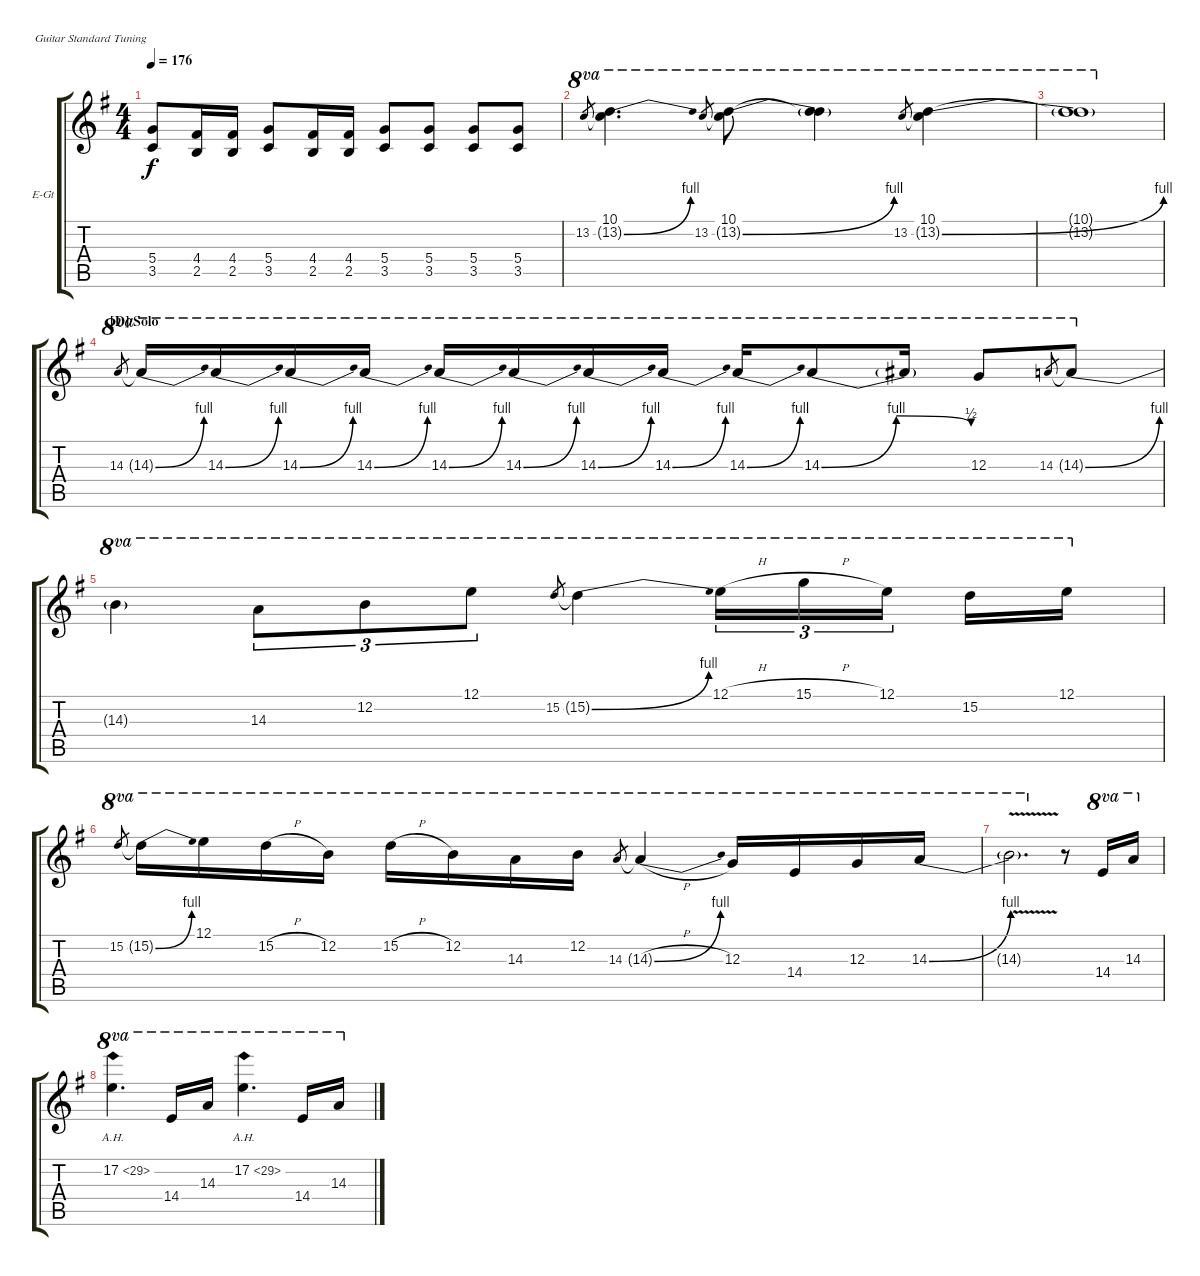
\bracketExtendMode groupsimilarinstruments
\firstSystemTrackNameOrientation horizontal
\otherSystemsTrackNameOrientation horizontal
\track ("Guitar" "E-Gt") {instrument distortionguitar}
\staff {score tabs}
\tuning (E4 B3 G3 D3 A2 E2)
\ts (4 4)
\tempo 176
\clef g2
\scale
1.05549
\ks g
(5.4 3.5).8{dy f} (4.4 2.5).16 (4.4 2.5).16 (5.4 3.5).8 (4.4 2.5).16 (4.4 2.5).16 (5.4 3.5).8 (5.4 3.5).8 (5.4 3.5).8 (5.4 3.5).8 |
\scale
0.944515 13.2.8{ot 8va gr} (13.2{be (bend 0 0 15 4) t} 10.1).4{d ot 8va} 13.2.8{ot 8va gr} (13.2{be (bend 0 0 15 4) t} 10.1).8{ot 8va} (13.2{t} 10.1{t}).4{ot 8va} 13.2.8{ot 8va gr} (13.2{be (bend 0 0 15 4) t} 10.1).4{ot 8va} |
\scale
1.05549 (13.2{t} 10.1{t}).1{ot 8va} |
\section ("D" "Solo")
\scale
0.944515 14.3.8{ot 8va gr} 14.3{be (bend 0 0 15 4) t}.16{ot 8va} 14.3{be (bend 0 0 15 4)}.16{ot 8va} 14.3{be (bend 0 0 15 4)}.16{ot 8va} 14.3{be (bend 0 0 15 4)}.16{ot 8va} 14.3{be (bend 0 0 15 4)}.16{ot 8va} 14.3{be (bend 0 0 15 4)}.16{ot 8va} 14.3{be (bend 0 0 15 4)}.16{ot 8va} 14.3{be (bend 0 0 15 4)}.16{ot 8va} 14.3{be (bend 0 0 15 4)}.16{ot 8va} 14.3{be (bendrelease 0 0 10.2 4 20.4 4 31.2 2)}.8{ot 8va} 14.3{t}.16{ot 8va} 12.3.8{ot 8va} 14.3.8{ot 8va gr} 14.3{be (bend 0 0 60 4) t}.8{ot 8va} |
\scale
1.05549 14.3{t}.4{ot 8va} 14.3.8{tu (3 2) ot 8va} 12.2.8{tu (3 2) ot 8va} 12.1.8{tu (3 2) ot 8va} 15.2.8{ot 8va gr} 15.2{be (bend 0 0 15 4) t}.4{ot 8va} 12.1{h}.16{tu (3 2) ot 8va} 15.1{h}.16{tu (3 2) ot 8va} 12.1.16{tu (3 2) ot 8va} 15.2.16{ot 8va} 12.1.16{ot 8va} |
\scale
0.944515 15.2.8{ot 8va gr} 15.2{be (bend 0 0 15 4) t}.16{ot 8va} 12.1.16{ot 8va} 15.2{h}.16{ot 8va} 12.2.16{ot 8va} 15.2{h}.16{ot 8va} 12.2.16{ot 8va} 14.3.16{ot 8va} 12.2.16{ot 8va} 14.3.8{ot 8va gr} 14.3{be (bend 0 0 15 4) h t}.4{ot 8va} 12.3.16{ot 8va} 14.4.16{ot 8va} 12.3.16{ot 8va} 14.3{be (bend 0 0 15 4)}.16{ot 8va} |
\scale
1.05549 14.3{v t}.2{d ot 8va} r.8 14.4.16{ot 8va} 14.3.16{ot 8va} |
\scale
0.944515 17.2{ah 12}.4{d ot 8va} 14.4.16{ot 8va} 14.3.16{ot 8va} 17.2{ah 12}.4{d ot 8va} 14.4.16{ot 8va} 14.3.16{ot 8va}
